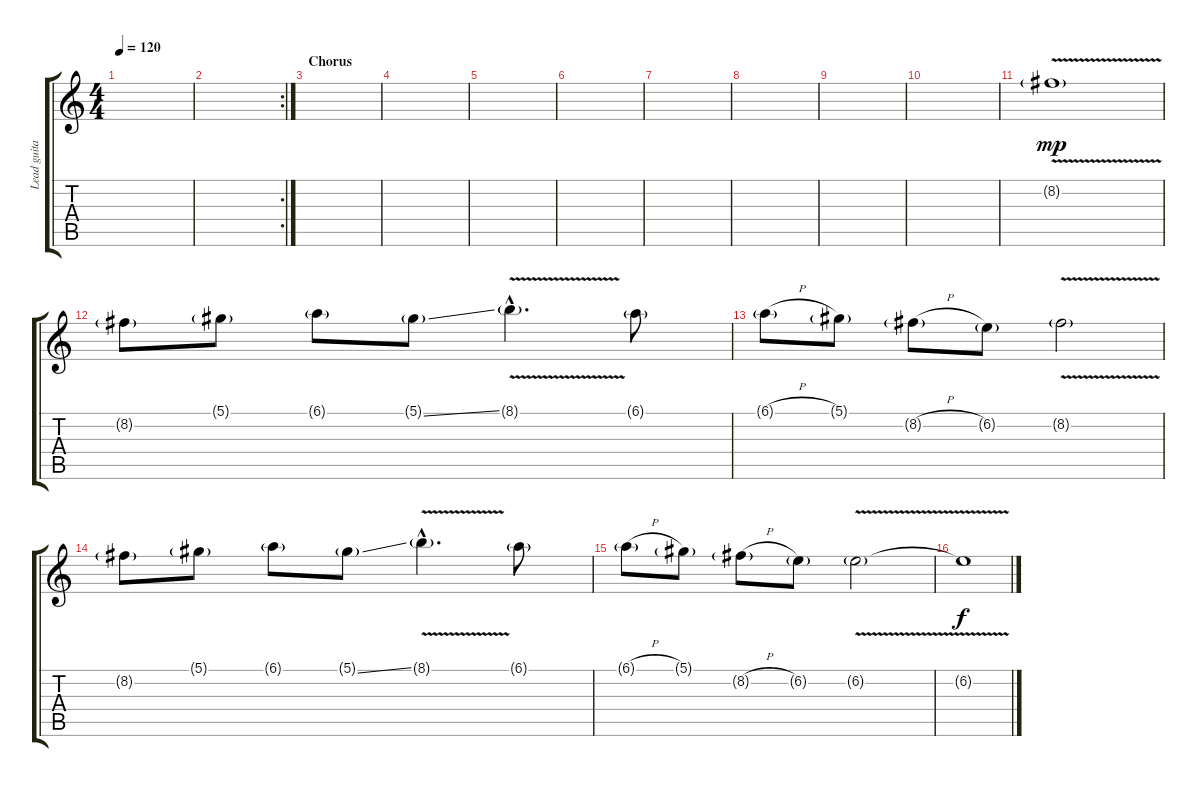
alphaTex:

\track ("Lead guitar" "Lead guita") {instrument acousticguitarsteel}
\staff {score tabs}
\tuning (Eb4 Bb3 Gb3 Db3 Ab2 Eb2) {hide}
\ts (4 4)
\tempo 120
\clef g2
\ks c
|
\rc 2
|
\section ("" "Chorus")
|
|
|
|
|
|
|
|
8.2{v g}.1{dy mp} |
8.2{g}.8 5.1{g}.8 6.1{g}.8 5.1{ss g}.8 8.1{v g hac}.4{d} 6.1{g}.8 |
6.1{h g}.8 5.1{g}.8 8.2{h g}.8 6.2{g}.8 8.2{v g}.2 |
8.2{g}.8 5.1{g}.8 6.1{g}.8 5.1{ss g}.8 8.1{v g hac}.4{d} 6.1{g}.8 |
6.1{h g}.8 5.1{g}.8 8.2{h g}.8 6.2{g}.8 6.2{v g}.2 |
6.2{t}.1{dy f}
